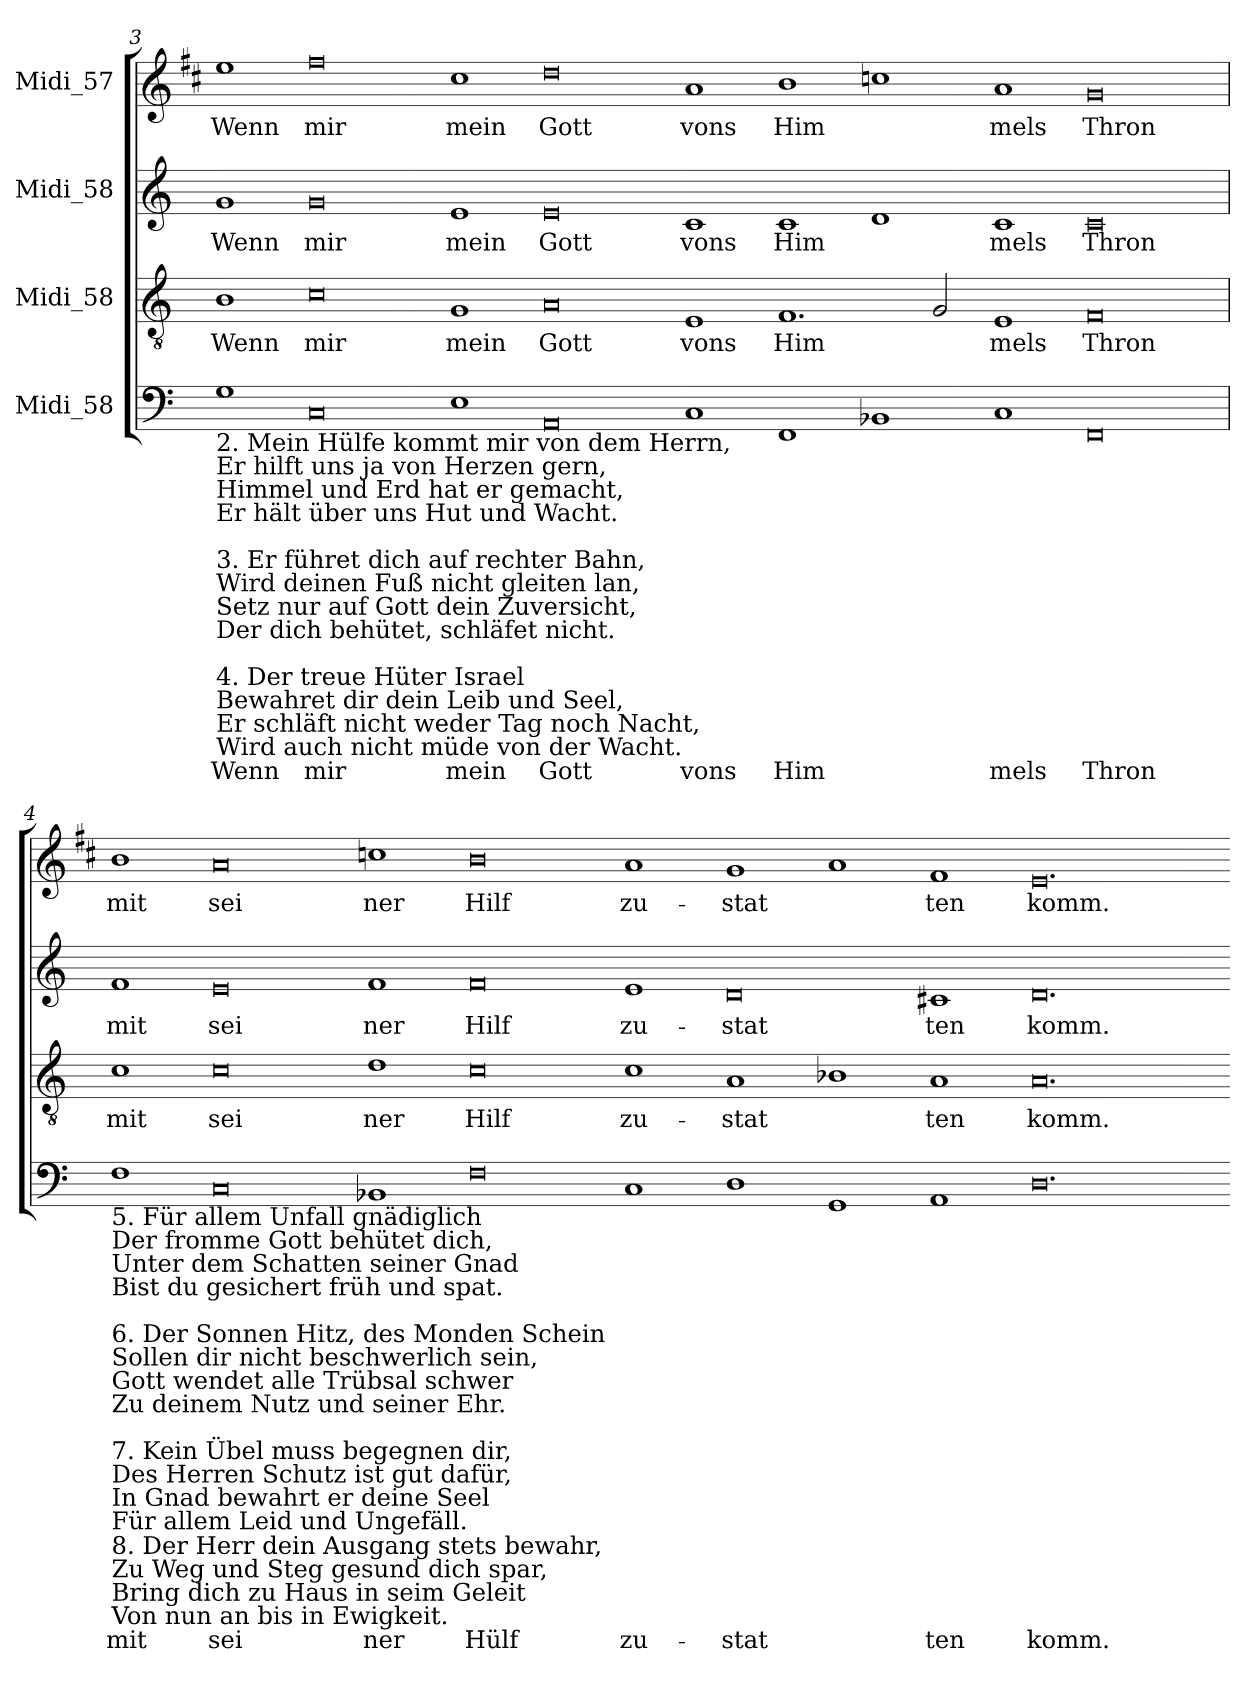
**kern	**text	**kern	**text	**kern	**text	**kern	**text
*part4	*part4	*part3	*part3	*part2	*part2	*part1	*part1
*staff4	*staff4	*staff3	*staff3	*staff2	*staff2	*staff1	*staff1
*I"Midi_58	*	*I"Midi_58	*	*I"Midi_58	*	*I"Midi_57	*
!!LO:LB:g=z
*clefF4	*	*clefGv2	*	*clefG2	*	*clefG2	*
*	*	*	*	*	*	*ITrd1c2	*
*k[]	*	*k[]	*	*k[]	*	*k[]	*
*C:	*	*C:	*	*C:	*	*C:	*
=3	=3	=3	=3	=3	=3	=3	=3
!LO:TX:b:t=2. Mein Hülfe kommt mir von dem Herrn,\nEr hilft uns ja von Herzen gern,\nHimmel und Erd hat er gemacht,\nEr hält über uns Hut und Wacht.\n\n3. Er führet dich auf rechter Bahn,\nWird deinen Fuß nicht gleiten lan,\nSetz nur auf Gott dein Zuversicht,\nDer dich behütet, schläfet nicht.\n\n4. Der treue Hüter Israel\nBewahret dir dein Leib und Seel,\nEr schläft nicht weder Tag noch Nacht,\nWird auch nicht müde von der Wacht.	!	!	!	!	!	!	!
!	!LO:LY:b	!	!LO:LY:b	!	!LO:LY:b	!	!LO:LY:b
1G	Wenn	1B	Wenn	1g	Wenn	1dd	Wenn
!	!LO:LY:b	!	!LO:LY:b	!	!LO:LY:b	!	!LO:LY:b
0C	mir	0c	mir	0g	mir	0ee	mir
!	!LO:LY:b	!	!LO:LY:b	!	!LO:LY:b	!	!LO:LY:b
1E	mein	1G	mein	1e	mein	1b	mein
!	!LO:LY:b	!	!LO:LY:b	!	!LO:LY:b	!	!LO:LY:b
0AA	Gott	0A	Gott	0e	Gott	0cc	Gott
!	!LO:LY:b	!	!LO:LY:b	!	!LO:LY:b	!	!LO:LY:b
1C	vons	1E	vons	1c	vons	1g	vons
!	!LO:LY:b	!	!LO:LY:b	!	!LO:LY:b	!	!LO:LY:b
1FF	Him	1.F	Him	1c	Him	1a	Him
1BB-X	.	.	.	1d	.	1b-X	.
.	.	2G	.	.	.	.	.
!	!LO:LY:b	!	!LO:LY:b	!	!LO:LY:b	!	!LO:LY:b
1C	mels	1E	mels	1c	mels	1g	mels
!	!LO:LY:b	!	!LO:LY:b	!	!LO:LY:b	!	!LO:LY:b
0FF	Thron	0F	Thron	0c	Thron	0f	Thron
=4	=4	=4	=4	=4	=4	=4	=4
!LO:TX:b:t=5. Für allem Unfall gnädiglich\nDer fromme Gott behütet dich,\nUnter dem Schatten seiner Gnad\nBist du gesichert früh und spat.\n\n6. Der Sonnen Hitz, des Monden Schein\nSollen dir nicht beschwerlich sein,\nGott wendet alle Trübsal schwer\nZu deinem Nutz und seiner Ehr.\n\n7. Kein Übel muss begegnen dir,\nDes Herren Schutz ist gut dafür,\nIn Gnad bewahrt er deine Seel\nFür allem Leid und Ungefäll.	!	!	!	!	!	!	!
!LO:TX:b:t=8. Der Herr dein Ausgang stets bewahr,\nZu Weg und Steg gesund dich spar,\nBring dich zu Haus in seim Geleit\nVon nun an bis in Ewigkeit.	!	!	!	!	!	!	!
!	!LO:LY:b	!	!LO:LY:b	!	!LO:LY:b	!	!LO:LY:b
1F	mit	1c	mit	1f	mit	1a	mit
!	!LO:LY:b	!	!LO:LY:b	!	!LO:LY:b	!	!LO:LY:b
0C	sei	0c	sei	0e	sei	0g	sei
!	!LO:LY:b	!	!LO:LY:b	!	!LO:LY:b	!	!LO:LY:b
1BB-X	ner	1d	ner	1f	ner	1b-X	ner
!	!LO:LY:b	!	!LO:LY:b	!	!LO:LY:b	!	!LO:LY:b
0F	Hülf	0c	Hilf	0f	Hilf	0a	Hilf
!	!LO:LY:b	!	!LO:LY:b	!	!LO:LY:b	!	!LO:LY:b
1C	zu-	1c	zu-	1e	zu-	1g	zu-
!	!LO:LY:b	!	!LO:LY:b	!	!LO:LY:b	!	!LO:LY:b
1D	-stat	1A	-stat	0d	-stat	1f	-stat
1GG	.	1B-X	.	.	.	1g	.
!	!LO:LY:b	!	!LO:LY:b	!	!LO:LY:b	!	!LO:LY:b
1AA	ten	1A	ten	1c#X	ten	1e	ten
!	!LO:LY:b	!	!LO:LY:b	!	!LO:LY:b	!	!LO:LY:b
0.D	komm.	0.A	komm.	0.d	komm.	0.d	komm.
=-	=-	=-	=-	=-	=-	=-	=-
*-	*-	*-	*-	*-	*-	*-	*-
